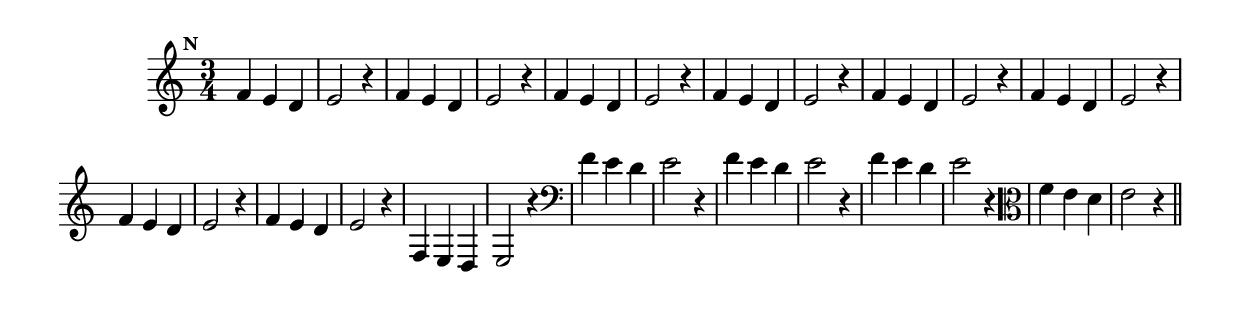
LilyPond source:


\version "2.14.2"

%\header { texidoc="Perguntas e Respostas"}

\relative c' {

  \override Staff.TimeSignature #'style = #'()
  \time 3/4 
  \override Score.BarNumber #'transparent = ##t
                                %\override Score.RehearsalMark #'font-family = #'roman
  \override Score.RehearsalMark #'font-size = #-2
  \override Score.BarNumber #'transparent = ##t
  \set Score.markFormatter = #format-mark-numbers

  \mark 13 

                                % CLARINETE

  \tag #'cl {
    f4 e d | e2 r4 
  }

                                % FLAUTA

  \tag #'fl {
    f4 e d | e2 r4 
  }

                                % OBOÉ

  \tag #'ob {
    f4 e d | e2 r4 
  }

                                % SAX ALTO

  \tag #'saxa {
    f4 e d | e2 r4 
  }

                                % SAX TENOR

  \tag #'saxt {
    f4 e d | e2 r4 
  }

                                % SAX GENES

  \tag #'saxg {
    f4 e d | e2 r4 
  }

                                % TROMPETE

  \tag #'tpt {
    f4 e d | e2 r4 
  }

                                % TROMPA

  \tag #'tpa {
    f4 e d | e2 r4 
  }

                          % TROMPA OP

  \tag #'tpaop {
    f,4 e d | e2 r4 
  }

                                % TROMBONE

  \tag #'tbn {
    \clef bass
    f'4 e d | e2 r4 
  }

                                % TUBA MIB

  \tag #'tbamib {
    \clef bass
    f4 e d | e2 r4 
  }

                                % TUBA SIB

  \tag #'tbasib {
    \clef bass
    f4 e d | e2 r4 
  }

                                % VIOLA

  \tag #'vla {
    \clef alto
    f4 e d | e2 r4 
  }

                                % FINAL

  \bar "||"

}
